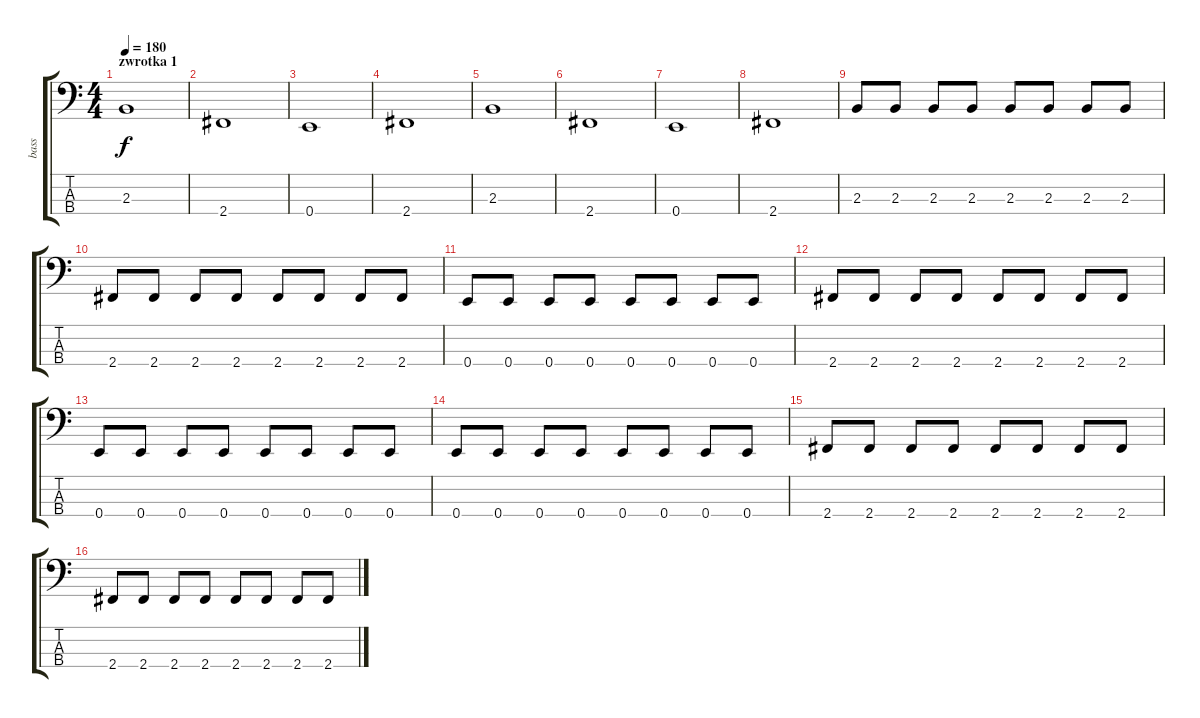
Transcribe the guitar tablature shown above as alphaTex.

\track ("bass" "bass") {instrument electricbasspick}
\staff {score tabs}
\tuning (G2 D2 A1 E1) {hide}
\ts (4 4)
\section ("" "zwrotka 1")
\tempo 180
\clef f4
\ks c
2.3.1{dy f} |
2.4.1 |
0.4.1 |
2.4.1 |
2.3.1 |
2.4.1 |
0.4.1 |
2.4.1 |
2.3.8 2.3.8 2.3.8 2.3.8 2.3.8 2.3.8 2.3.8 2.3.8 |
2.4.8 2.4.8 2.4.8 2.4.8 2.4.8 2.4.8 2.4.8 2.4.8 |
0.4.8 0.4.8 0.4.8 0.4.8 0.4.8 0.4.8 0.4.8 0.4.8 |
2.4.8 2.4.8 2.4.8 2.4.8 2.4.8 2.4.8 2.4.8 2.4.8 |
0.4.8 0.4.8 0.4.8 0.4.8 0.4.8 0.4.8 0.4.8 0.4.8 |
0.4.8 0.4.8 0.4.8 0.4.8 0.4.8 0.4.8 0.4.8 0.4.8 |
2.4.8 2.4.8 2.4.8 2.4.8 2.4.8 2.4.8 2.4.8 2.4.8 |
2.4.8 2.4.8 2.4.8 2.4.8 2.4.8 2.4.8 2.4.8 2.4.8
